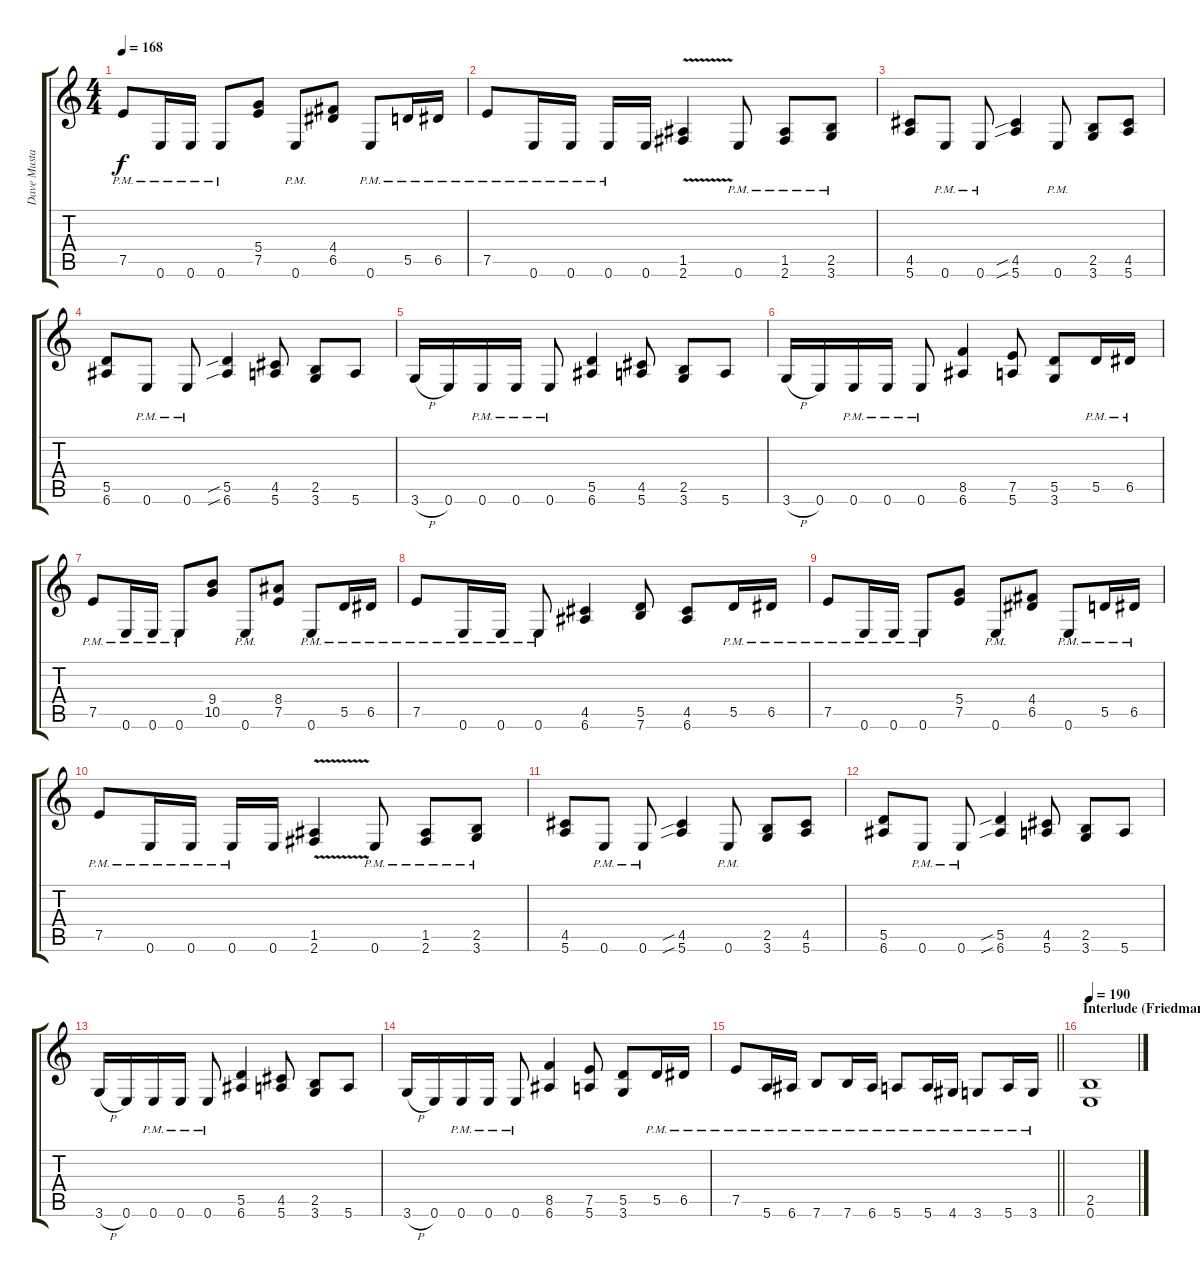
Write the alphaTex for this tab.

\track ("Dave Mustaine" "Dave Musta") {instrument distortionguitar}
\staff {score tabs}
\tuning (E4 B3 G3 D3 A2 E2) {hide}
\ts (4 4)
\tempo 168
\clef g2
\ks c
7.5{pm}.8{dy f} 0.6{pm}.16 0.6{pm}.16 0.6{pm}.8 (5.4 7.5).8 0.6{pm}.8 (4.4 6.5).8 0.6{pm}.8 5.5{pm}.16 6.5{pm}.16 |
7.5{pm}.8 0.6{pm}.16 0.6{pm}.16 0.6{pm}.16 0.6.16 (1.5{v} 2.6).4 0.6{pm}.8 (1.5{pm} 2.6{pm}).8 (2.5{pm} 3.6{pm}).8 |
(4.5 5.6).8 0.6{pm}.8 0.6{pm}.8 (4.5{sib} 5.6{sib}).4 0.6{pm}.8 (2.5 3.6).8 (4.5 5.6).8 |
(5.5 6.6).8 0.6{pm}.8 0.6{pm}.8 (5.5{sib} 6.6{sib}).4 (4.5 5.6).8 (2.5 3.6).8 5.6.8 |
3.6{h}.16 0.6.16 0.6{pm}.16 0.6{pm}.16 0.6{pm}.8 (5.5 6.6).4 (4.5 5.6).8 (2.5 3.6).8 5.6.8 |
3.6{h}.16 0.6.16 0.6{pm}.16 0.6{pm}.16 0.6{pm}.8 (8.5 6.6).4 (7.5 5.6).8 (5.5 3.6).8 5.5{pm}.16 6.5{pm}.16 |
7.5{pm}.8 0.6{pm}.16 0.6{pm}.16 0.6{pm}.8 (9.4 10.5).8 0.6{pm}.8 (8.4 7.5).8 0.6{pm}.8 5.5{pm}.16 6.5{pm}.16 |
7.5{pm}.8 0.6{pm}.16 0.6{pm}.16 0.6{pm}.8 (4.5 6.6).4 (5.5 7.6).8 (4.5 6.6).8 5.5{pm}.16 6.5{pm}.16 |
7.5{pm}.8 0.6{pm}.16 0.6{pm}.16 0.6{pm}.8 (5.4 7.5).8 0.6{pm}.8 (4.4 6.5).8 0.6{pm}.8 5.5{pm}.16 6.5{pm}.16 |
7.5{pm}.8 0.6{pm}.16 0.6{pm}.16 0.6{pm}.16 0.6.16 (1.5{v} 2.6).4 0.6{pm}.8 (1.5{pm} 2.6{pm}).8 (2.5{pm} 3.6{pm}).8 |
(4.5 5.6).8 0.6{pm}.8 0.6{pm}.8 (4.5{sib} 5.6{sib}).4 0.6{pm}.8 (2.5 3.6).8 (4.5 5.6).8 |
(5.5 6.6).8 0.6{pm}.8 0.6{pm}.8 (5.5{sib} 6.6{sib}).4 (4.5 5.6).8 (2.5 3.6).8 5.6.8 |
3.6{h}.16 0.6.16 0.6{pm}.16 0.6{pm}.16 0.6{pm}.8 (5.5 6.6).4 (4.5 5.6).8 (2.5 3.6).8 5.6.8 |
3.6{h}.16 0.6.16 0.6{pm}.16 0.6{pm}.16 0.6{pm}.8 (8.5 6.6).4 (7.5 5.6).8 (5.5 3.6).8 5.5{pm}.16 6.5{pm}.16 |
\barLineRight lightlight
7.5{pm}.8 5.6{pm}.16 6.6{pm}.16 7.6{pm}.8 7.6{pm}.16 6.6{pm}.16 5.6{pm}.8 5.6{pm}.16 4.6{pm}.16 3.6{pm}.8 5.6{pm}.16 3.6{pm}.16 |
\section ("" "Interlude (Friedman)")
\tempo 130
\tempo 190
(2.5 0.6).1
